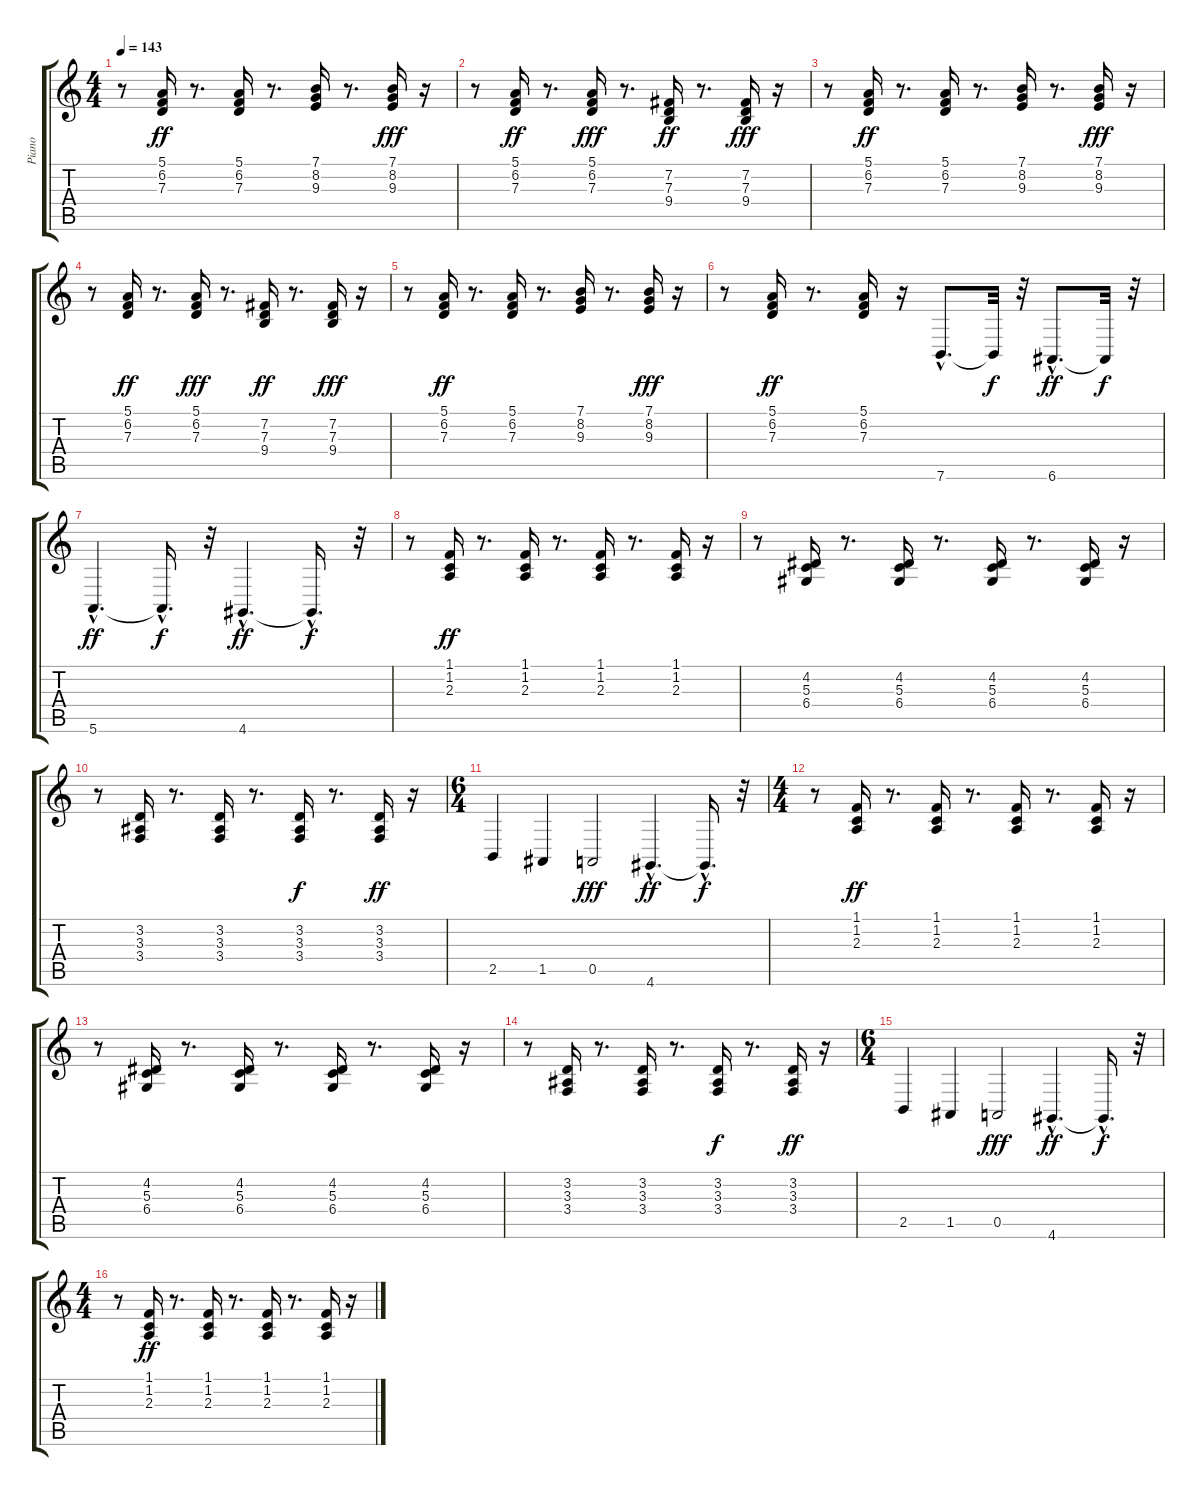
\track ("Piano" "Piano") {instrument electricgrandpiano}
\staff {score tabs}
\tuning (E4 B3 G3 D3 A2 E2) {hide}
\ts (4 4)
\tempo 143
\clef g2
\ks c
r.8{dy fff} (5.1 6.2 7.3).16{dy ff} r.8{d} (5.1 6.2 7.3).16 r.8{d} (7.1 8.2 9.3).16 r.8{d} (7.1 8.2 9.3).16{dy fff} r.16 |
r.8 (5.1 6.2 7.3).16{dy ff} r.8{d} (5.1 6.2 7.3).16{dy fff} r.8{d} (7.2 7.3 9.4).16{dy ff} r.8{d} (7.2 7.3 9.4).16{dy fff} r.16 |
r.8 (5.1 6.2 7.3).16{dy ff} r.8{d} (5.1 6.2 7.3).16 r.8{d} (7.1 8.2 9.3).16 r.8{d} (7.1 8.2 9.3).16{dy fff} r.16 |
r.8 (5.1 6.2 7.3).16{dy ff} r.8{d} (5.1 6.2 7.3).16{dy fff} r.8{d} (7.2 7.3 9.4).16{dy ff} r.8{d} (7.2 7.3 9.4).16{dy fff} r.16 |
r.8 (5.1 6.2 7.3).16{dy ff} r.8{d} (5.1 6.2 7.3).16 r.8{d} (7.1 8.2 9.3).16 r.8{d} (7.1 8.2 9.3).16{dy fff} r.16 |
r.8 (5.1 6.2 7.3).16{dy ff} r.8{d} (5.1 6.2 7.3).16 r.16 7.6{hac}.8{d} 7.6{t}.32{dy f} r.32 6.6{hac}.8{d dy ff} 6.6{t}.32{dy f} r.32 |
5.6{hac}.4{d dy ff} 5.6{hac t}.16{d dy f} r.32 4.6{hac}.4{d dy ff} 4.6{hac t}.16{d dy f} r.32 |
r.8 (1.1 1.2 2.3).16{dy ff} r.8{d} (1.1 1.2 2.3).16 r.8{d} (1.1 1.2 2.3).16 r.8{d} (1.1 1.2 2.3).16 r.16 |
r.8 (4.2 5.3 6.4).16 r.8{d} (4.2 5.3 6.4).16 r.8{d} (4.2 5.3 6.4).16 r.8{d} (4.2 5.3 6.4).16 r.16 |
r.8 (3.2 3.3 3.4).16 r.8{d} (3.2 3.3 3.4).16 r.8{d} (3.2 3.3 3.4).16{dy f} r.8{d} (3.2 3.3 3.4).16{dy ff} r.16 |
\ts (6 4)
2.5.4 1.5.4 0.5.2{dy fff} 4.6{hac}.4{d dy ff} 4.6{hac t}.16{d dy f} r.32 |
\ts (4 4)
r.8 (1.1 1.2 2.3).16{dy ff} r.8{d} (1.1 1.2 2.3).16 r.8{d} (1.1 1.2 2.3).16 r.8{d} (1.1 1.2 2.3).16 r.16 |
r.8 (4.2 5.3 6.4).16 r.8{d} (4.2 5.3 6.4).16 r.8{d} (4.2 5.3 6.4).16 r.8{d} (4.2 5.3 6.4).16 r.16 |
r.8 (3.2 3.3 3.4).16 r.8{d} (3.2 3.3 3.4).16 r.8{d} (3.2 3.3 3.4).16{dy f} r.8{d} (3.2 3.3 3.4).16{dy ff} r.16 |
\ts (6 4)
2.5.4 1.5.4 0.5.2{dy fff} 4.6{hac}.4{d dy ff} 4.6{hac t}.16{d dy f} r.32 |
\ts (4 4)
r.8 (1.1 1.2 2.3).16{dy ff} r.8{d} (1.1 1.2 2.3).16 r.8{d} (1.1 1.2 2.3).16 r.8{d} (1.1 1.2 2.3).16 r.16
